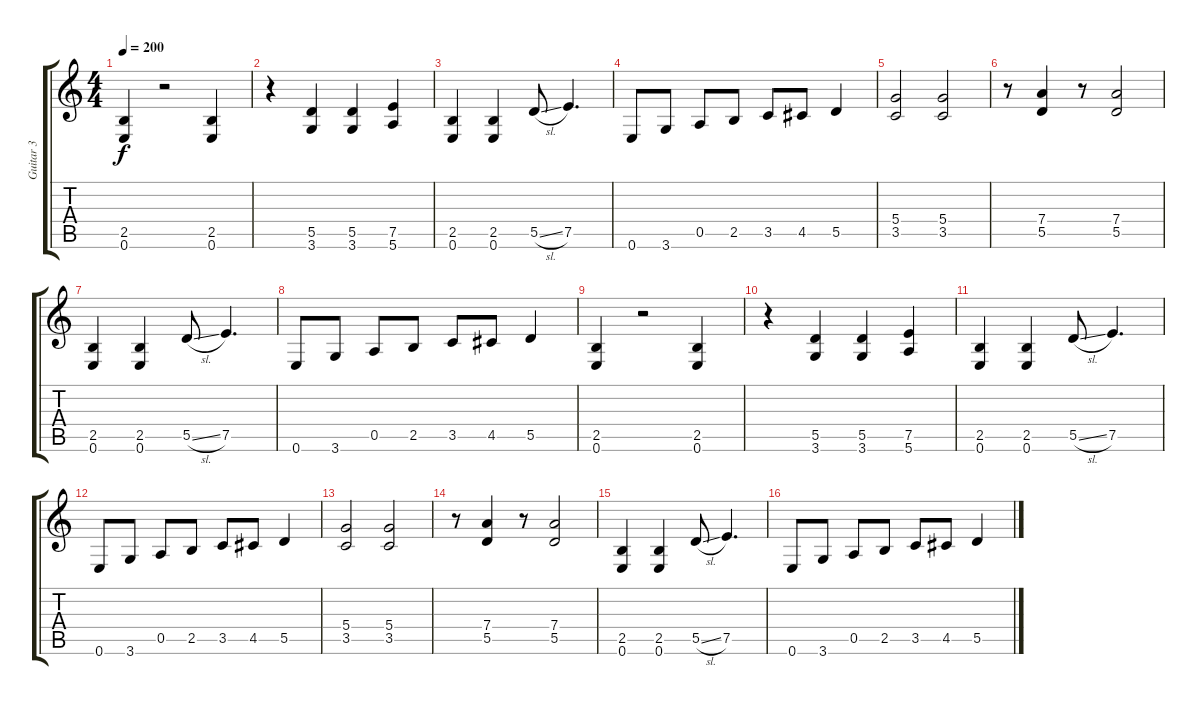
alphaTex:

\track ("Guitar 3" "Guitar 3") {instrument overdrivenguitar}
\staff {score tabs}
\tuning (E4 B3 G3 D3 A2 E2) {hide}
\ts (4 4)
\tempo 200
\clef g2
\ks c
(2.5 0.6).4{dy f} r.2 (2.5 0.6).4 |
r.4 (5.5 3.6).4 (5.5 3.6).4 (7.5 5.6).4 |
(2.5 0.6).4 (2.5 0.6).4 5.5{sl}.8 7.5.4{d} |
0.6.8 3.6.8 0.5.8 2.5.8 3.5.8 4.5.8 5.5.4 |
(5.4 3.5).2 (5.4 3.5).2 |
r.8 (7.4 5.5).4 r.8 (7.4 5.5).2 |
(2.5 0.6).4 (2.5 0.6).4 5.5{sl}.8 7.5.4{d} |
0.6.8 3.6.8 0.5.8 2.5.8 3.5.8 4.5.8 5.5.4 |
(2.5 0.6).4 r.2 (2.5 0.6).4 |
r.4 (5.5 3.6).4 (5.5 3.6).4 (7.5 5.6).4 |
(2.5 0.6).4 (2.5 0.6).4 5.5{sl}.8 7.5.4{d} |
0.6.8 3.6.8 0.5.8 2.5.8 3.5.8 4.5.8 5.5.4 |
(5.4 3.5).2 (5.4 3.5).2 |
r.8 (7.4 5.5).4 r.8 (7.4 5.5).2 |
(2.5 0.6).4 (2.5 0.6).4 5.5{sl}.8 7.5.4{d} |
0.6.8 3.6.8 0.5.8 2.5.8 3.5.8 4.5.8 5.5.4
